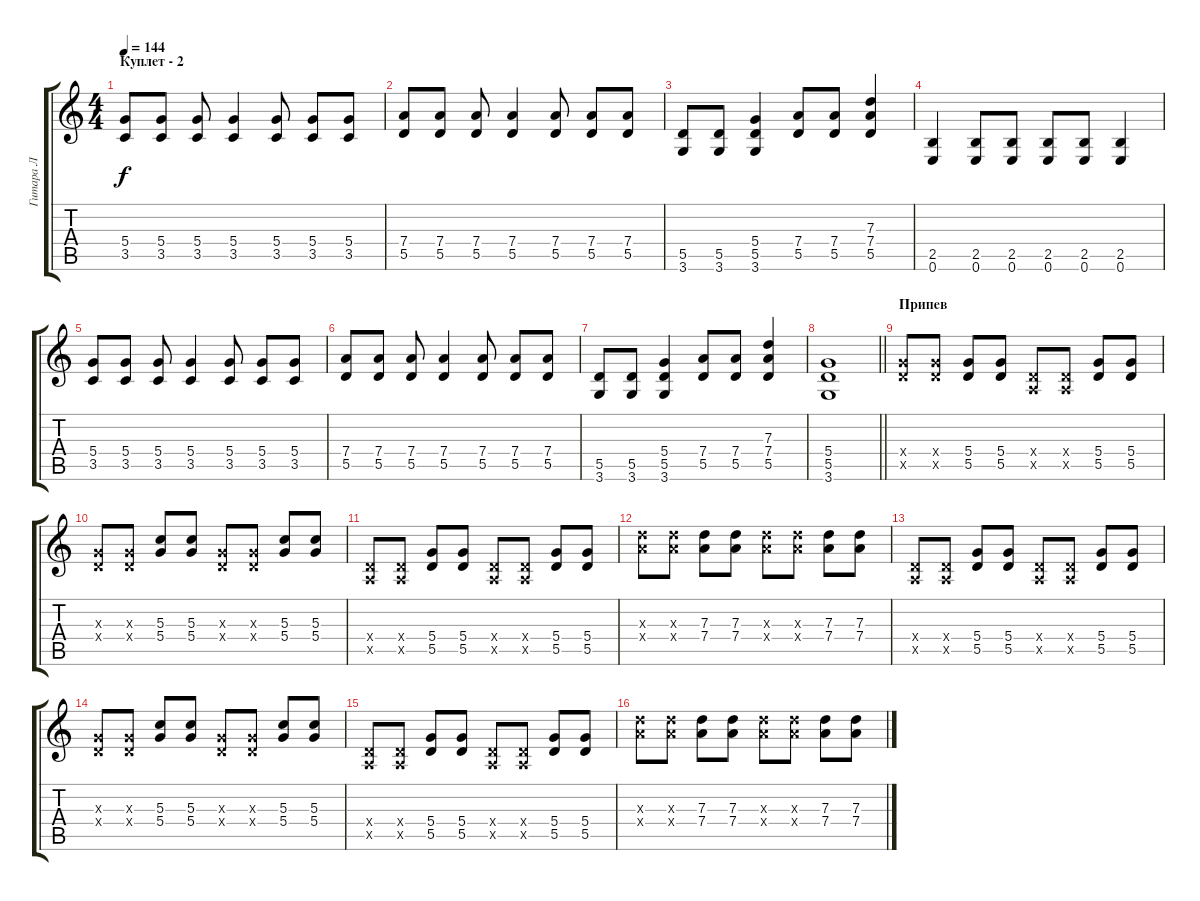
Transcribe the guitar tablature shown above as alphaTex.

\track ("Гитара Л" "Гитара Л") {instrument overdrivenguitar}
\staff {score tabs}
\tuning (E4 B3 G3 D3 A2 E2) {hide}
\ts (4 4)
\section ("" "Куплет - 2")
\tempo 144
\clef g2
\ks c
(5.4 3.5).8{dy f} (5.4 3.5).8 (5.4 3.5).8 (5.4 3.5).4 (5.4 3.5).8 (5.4 3.5).8 (5.4 3.5).8 |
(7.4 5.5).8 (7.4 5.5).8 (7.4 5.5).8 (7.4 5.5).4 (7.4 5.5).8 (7.4 5.5).8 (7.4 5.5).8 |
(5.5 3.6).8 (5.5 3.6).8 (5.4 5.5 3.6).4 (7.4 5.5).8 (7.4 5.5).8 (7.3 7.4 5.5).4 |
(2.5 0.6).4 (2.5 0.6).8 (2.5 0.6).8 (2.5 0.6).8 (2.5 0.6).8 (2.5 0.6).4 |
(5.4 3.5).8 (5.4 3.5).8 (5.4 3.5).8 (5.4 3.5).4 (5.4 3.5).8 (5.4 3.5).8 (5.4 3.5).8 |
(7.4 5.5).8 (7.4 5.5).8 (7.4 5.5).8 (7.4 5.5).4 (7.4 5.5).8 (7.4 5.5).8 (7.4 5.5).8 |
(5.5 3.6).8 (5.5 3.6).8 (5.4 5.5 3.6).4 (7.4 5.5).8 (7.4 5.5).8 (7.3 7.4 5.5).4 |
\barLineRight lightlight
(5.4 5.5 3.6).1 |
\section ("" "Припев")
(5.4{x} 5.5{x}).8 (5.4{x} 5.5{x}).8 (5.4 5.5).8 (5.4 5.5).8 (0.4{x} 0.5{x}).8 (0.4{x} 0.5{x}).8 (5.4 5.5).8 (5.4 5.5).8 |
(0.3{x} 0.4{x}).8 (0.3{x} 0.4{x}).8 (5.3 5.4).8 (5.3 5.4).8 (0.3{x} 0.4{x}).8 (0.3{x} 0.4{x}).8 (5.3 5.4).8 (5.3 5.4).8 |
(0.4{x} 0.5{x}).8 (0.4{x} 0.5{x}).8 (5.4 5.5).8 (5.4 5.5).8 (0.4{x} 0.5{x}).8 (0.4{x} 0.5{x}).8 (5.4 5.5).8 (5.4 5.5).8 |
(7.3{x} 7.4{x}).8 (7.3{x} 7.4{x}).8 (7.3 7.4).8 (7.3 7.4).8 (7.3{x} 7.4{x}).8 (7.3{x} 7.4{x}).8 (7.3 7.4).8 (7.3 7.4).8 |
(0.4{x} 0.5{x}).8 (0.4{x} 0.5{x}).8 (5.4 5.5).8 (5.4 5.5).8 (0.4{x} 0.5{x}).8 (0.4{x} 0.5{x}).8 (5.4 5.5).8 (5.4 5.5).8 |
(0.3{x} 0.4{x}).8 (0.3{x} 0.4{x}).8 (5.3 5.4).8 (5.3 5.4).8 (0.3{x} 0.4{x}).8 (0.3{x} 0.4{x}).8 (5.3 5.4).8 (5.3 5.4).8 |
(0.4{x} 0.5{x}).8 (0.4{x} 0.5{x}).8 (5.4 5.5).8 (5.4 5.5).8 (0.4{x} 0.5{x}).8 (0.4{x} 0.5{x}).8 (5.4 5.5).8 (5.4 5.5).8 |
(7.3{x} 7.4{x}).8 (7.3{x} 7.4{x}).8 (7.3 7.4).8 (7.3 7.4).8 (7.3{x} 7.4{x}).8 (7.3{x} 7.4{x}).8 (7.3 7.4).8 (7.3 7.4).8
